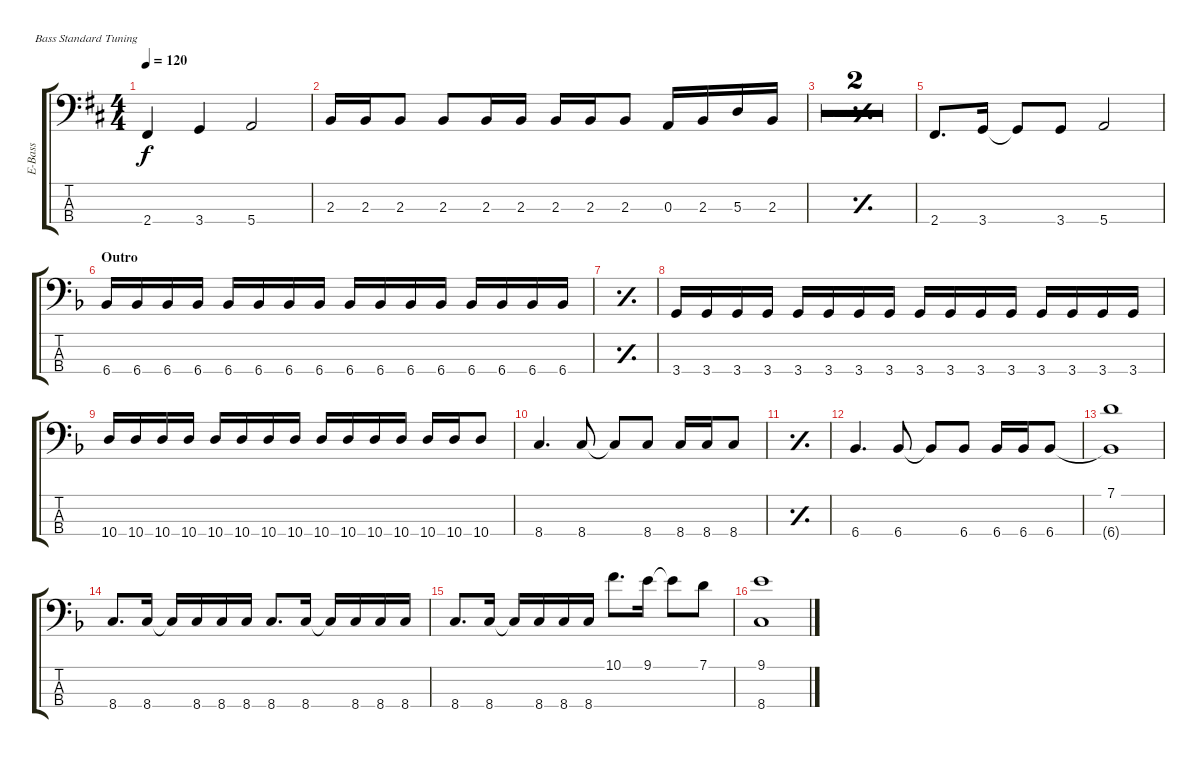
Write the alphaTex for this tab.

\defaultSystemsLayout 4
\bracketExtendMode groupsimilarinstruments
\otherSystemsTrackNameOrientation horizontal
\track ("Electric Bass" "E-Bass") {multiBarRest instrument electricbassfinger}
\staff {score tabs}
\tuning (G2 D2 A1 E1)
\ts (4 4)
\tempo 120
\clef f4
\ks d
2.4{acc #}.4{dy f beam Up} 3.4{acc forcenatural}.4{beam Up} 5.4{acc forcenatural}.2{beam Up} |
2.3{acc forcenatural}.16{beam Up} 2.3{acc forcenatural}.16{beam Up} 2.3{acc forcenatural}.8{beam Up} 2.3{acc forcenatural}.8{beam Up} 2.3{acc forcenatural}.16{beam Up} 2.3{acc forcenatural}.16{beam Up} 2.3{acc forcenatural}.16{beam Up} 2.3{acc forcenatural}.16{beam Up} 2.3{acc forcenatural}.8{beam Up} 0.3{acc forcenatural}.16{beam Up} 2.3{acc forcenatural}.16{beam Up} 5.3{acc forcenatural}.16{beam Up} 2.3{acc forcenatural}.16{beam Up} |
\simile simple
|
|
\simile none
2.4{acc #}.8{d beam Up} 3.4{acc forcenatural}.16{beam Up} 3.4{t acc forcenatural}.8{beam Up} 3.4{acc forcenatural}.8{beam Up} 5.4{acc forcenatural}.2{beam Up} |
\section ("" "Outro")
\ks f
6.4{acc b}.16{beam Up} 6.4{acc b}.16{beam Up} 6.4{acc b}.16{beam Up} 6.4{acc b}.16{beam Up} 6.4{acc b}.16{beam Up} 6.4{acc b}.16{beam Up} 6.4{acc b}.16{beam Up} 6.4{acc b}.16{beam Up} 6.4{acc b}.16{beam Up} 6.4{acc b}.16{beam Up} 6.4{acc b}.16{beam Up} 6.4{acc b}.16{beam Up} 6.4{acc b}.16{beam Up} 6.4{acc b}.16{beam Up} 6.4{acc b}.16{beam Up} 6.4{acc b}.16{beam Up} |
\simile simple
|
\simile none
3.4{acc forcenatural}.16{beam Up} 3.4{acc forcenatural}.16{beam Up} 3.4{acc forcenatural}.16{beam Up} 3.4{acc forcenatural}.16{beam Up} 3.4{acc forcenatural}.16{beam Up} 3.4{acc forcenatural}.16{beam Up} 3.4{acc forcenatural}.16{beam Up} 3.4{acc forcenatural}.16{beam Up} 3.4{acc forcenatural}.16{beam Up} 3.4{acc forcenatural}.16{beam Up} 3.4{acc forcenatural}.16{beam Up} 3.4{acc forcenatural}.16{beam Up} 3.4{acc forcenatural}.16{beam Up} 3.4{acc forcenatural}.16{beam Up} 3.4{acc forcenatural}.16{beam Up} 3.4{acc forcenatural}.16{beam Up} |
10.4{acc forcenatural}.16{beam Up} 10.4{acc forcenatural}.16{beam Up} 10.4{acc forcenatural}.16{beam Up} 10.4{acc forcenatural}.16{beam Up} 10.4{acc forcenatural}.16{beam Up} 10.4{acc forcenatural}.16{beam Up} 10.4{acc forcenatural}.16{beam Up} 10.4{acc forcenatural}.16{beam Up} 10.4{acc forcenatural}.16{beam Up} 10.4{acc forcenatural}.16{beam Up} 10.4{acc forcenatural}.16{beam Up} 10.4{acc forcenatural}.16{beam Up} 10.4{acc forcenatural}.16{beam Up} 10.4{acc forcenatural}.16{beam Up} 10.4{acc forcenatural}.8{beam Up} |
8.4{acc forcenatural}.4{d beam Up} 8.4{acc forcenatural}.8{beam Up} 8.4{t acc forcenatural}.8{beam Up} 8.4{acc forcenatural}.8{beam Up} 8.4{acc forcenatural}.16{beam Up} 8.4{acc forcenatural}.16{beam Up} 8.4{acc forcenatural}.8{beam Up} |
\simile simple
|
\simile none
6.4{acc b}.4{d beam Up} 6.4{acc b}.8{beam Up} 6.4{t acc b}.8{beam Up} 6.4{acc b}.8{beam Up} 6.4{acc b}.16{beam Up} 6.4{acc b}.16{beam Up} 6.4{acc b}.8{beam Up} |
(6.4{t acc b} 7.1{acc forcenatural}).1{beam Down} |
8.4{acc forcenatural}.8{d beam Up} 8.4{acc forcenatural}.16{beam Up} 8.4{t acc forcenatural}.16{beam Up} 8.4{acc forcenatural}.16{beam Up} 8.4{acc forcenatural}.16{beam Up} 8.4{acc forcenatural}.16{beam Up} 8.4{acc forcenatural}.8{d beam Up} 8.4{acc forcenatural}.16{beam Up} 8.4{t acc forcenatural}.16{beam Up} 8.4{acc forcenatural}.16{beam Up} 8.4{acc forcenatural}.16{beam Up} 8.4{acc forcenatural}.16{beam Up} |
8.4{acc forcenatural}.8{d beam Up} 8.4{acc forcenatural}.16{beam Up} 8.4{t acc forcenatural}.16{beam Up} 8.4{acc forcenatural}.16{beam Up} 8.4{acc forcenatural}.16{beam Up} 8.4{acc forcenatural}.16{beam Up} 10.1{acc forcenatural}.8{d beam Down} 9.1{acc forcenatural}.16{beam Down} 9.1{t acc forcenatural}.8{beam Down} 7.1{acc forcenatural}.8{beam Down} |
(9.1{acc forcenatural} 8.4{acc forcenatural}).1{beam Down}
